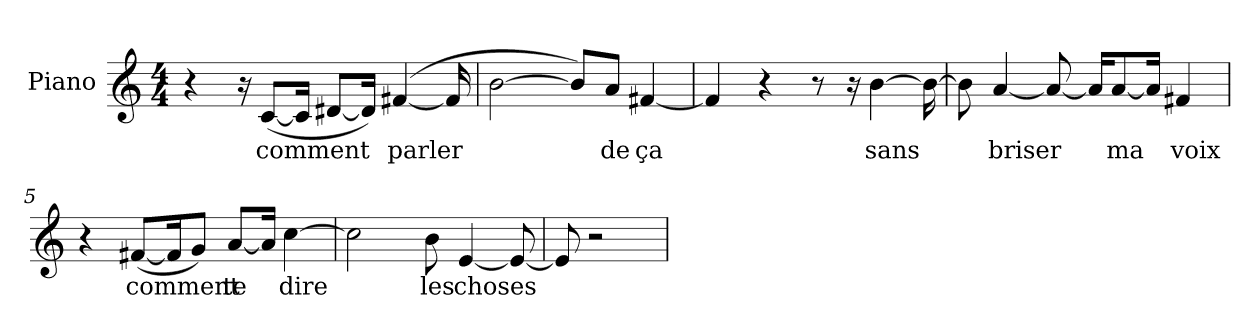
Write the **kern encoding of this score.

**kern	**text
*part1	*part1
*staff1	*staff1
*I"Piano	*
*I'Pno	*
*clefG2	*
*k[]	*
*C:	*
*M4/4	*
*MM120	*
=1	=1
4r	.
16r	.
([8c/L	comment
16c/Jk]	.
[8d#/L	.
16d#/Jk])	.
([4f#	parler
16f#]	.
=2	=2
[2b	.
8b/L])	.
8a/J	de
[4f#	ça
=3	=3
4f#]	.
4r	.
8r	.
16r	.
[4b	sans
16b_	.
=4	=4
8b]	.
[4a	briser
8a_	.
16a/KL]	.
[8a/	ma
16a/Jk]	.
4f#	voix
=5	=5
4r	.
([8f#/L	comment
16f#/K]	.
8g/J)	.
[8a/L	te
16a/Jk]	.
[4cc	dire
=6	=6
2cc]	.
8b	les
[4e	choses
8e_	.
=7	=7
8e]	.
2r	.
=	=
*-	*-
